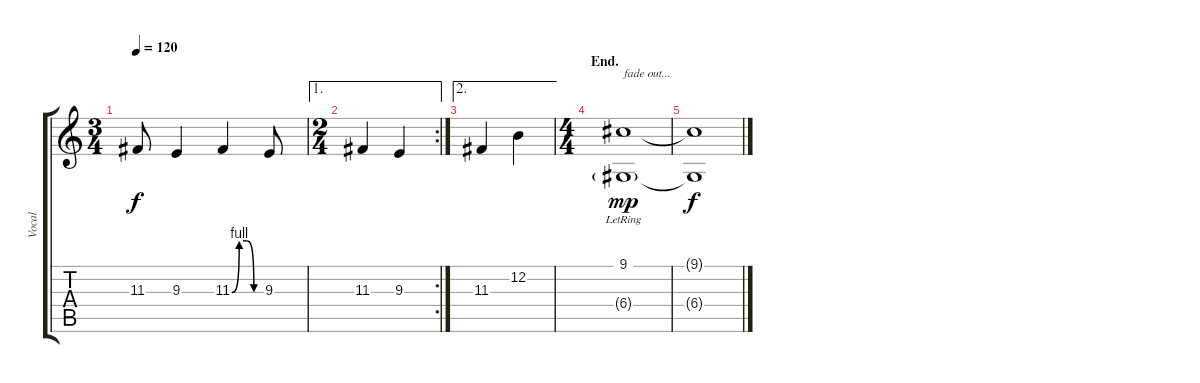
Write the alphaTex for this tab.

\track ("Vocal" "Vocal") {instrument lead8bassandlead}
\staff {score tabs}
\tuning (E4 B3 G3 D3 A2 E2) {hide}
\ts (3 4)
\tempo 120
\clef g2
\ks c
11.3.8{dy f} 9.3.4 11.3{be (custom 0 0 15 4 30 4 45 0 60 0)}.4 9.3.8 |
\ae 1
\rc 2
\ts (2 4)
11.3.4 9.3.4 |
\ae 2
11.3.4 12.2.4 |
\ts (4 4)
\section ("" "End.")
(9.1{lr} 6.4{g lr}).1{txt "fade out..." dy mp volume 0} |
(9.1{t} 6.4{t}).1{dy f}
